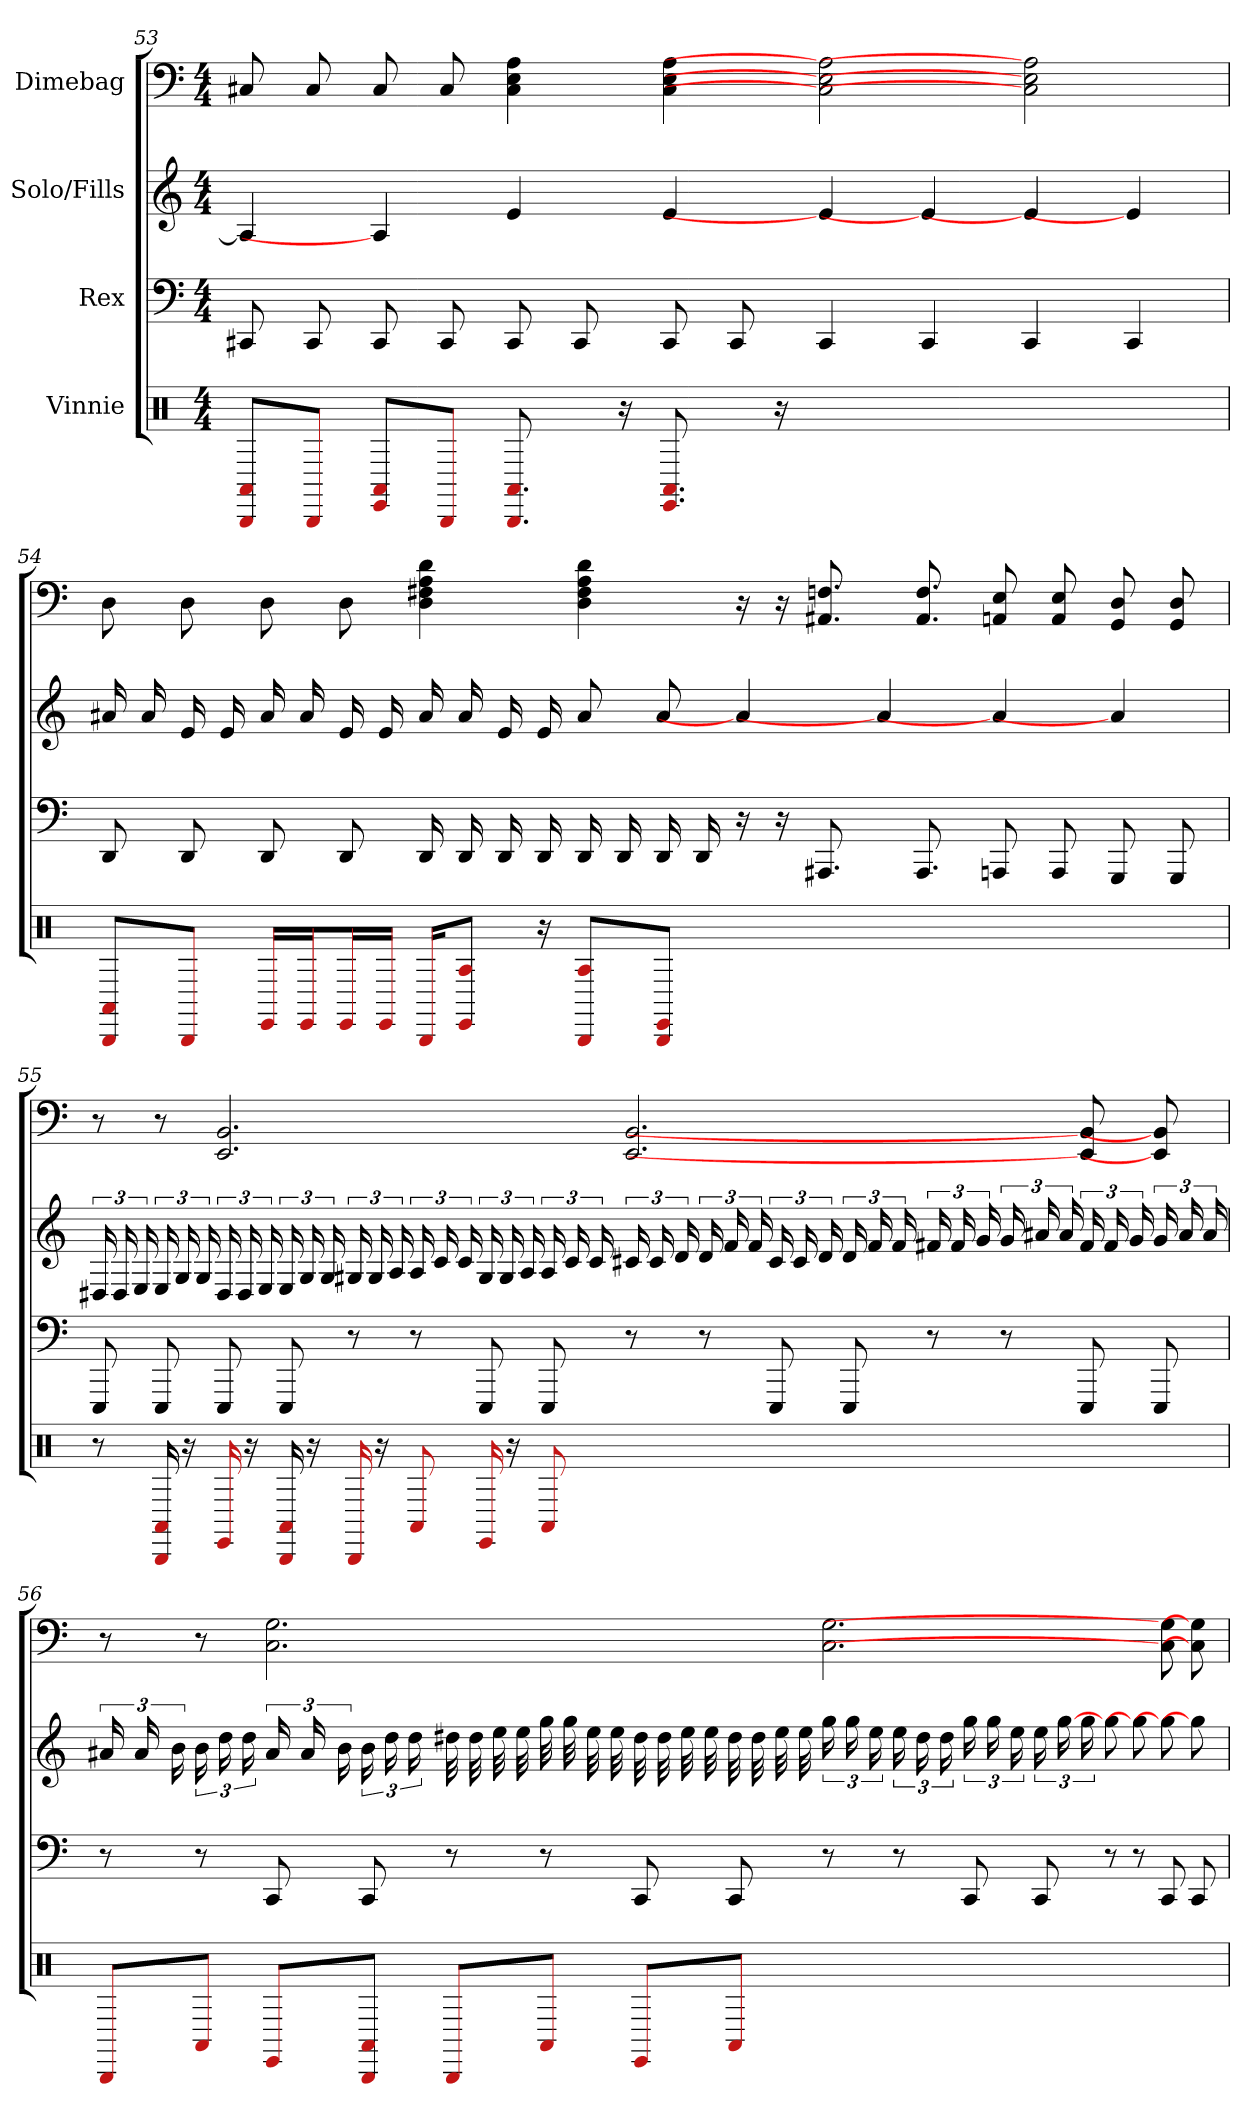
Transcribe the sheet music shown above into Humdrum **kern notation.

**kern	**kern	**kern	**kern
*part4	*part3	*part2	*part1
*staff4	*staff3	*staff2	*staff1
*I"Vinnie	*I"Rex	*I"Solo/Fills	*I"Dimebag
*clefX	*	*	*
*k[]	*k[]	*k[]	*k[]
*M4/4	*M4/4	*M4/4	*M4/4
=53	=53	=53	=53
8AA#/ 8BBB/L	8CC#	4A#]	8C#
8BBB/J	8CC#	.	8C#
8AA#/ 8EE/L	8CC#	4A#]	8C#
8BBB/J	8CC#	.	8C#
8.AA# 8.BBB	8CC#	4e	4A 4E 4C#
.	8CC#	.	.
16r	.	.	.
8.AA# 8.EE	8CC#	4e	4A 4E 4C#
.	8CC#	.	.
16r	.	.	.
1ryy	4CC#	4e]	2A] 2E] 2C#]
.	4CC#	4e]	.
.	4CC#	4e]	2A] 2E] 2C#]
.	4CC#	4e]	.
=54	=54	=54	=54
8AA#/ 8BBB/L	8DD	16a#	8D
.	.	16a#	.
8BBB/J	8DD	16e	8D
.	.	16e	.
16EE/LL	8DD	16a#	8D
16EE/J	.	16a#	.
16EE/L	8DD	16e	8D
16EE/JJ	.	16e	.
16BBB/KL	16DD	16a#	4d 4A 4F# 4D
8EE/ 8A/J	16DD	16a#	.
.	16DD	16e	.
16r	16DD	16e	.
8BBB/ 8A/L	16DD	8a#	4d 4A 4F# 4D
.	16DD	.	.
8EE/ 8BBB/J	16DD	8a#	.
.	16DD	.	.
1ryy	16r	4a#]	16r
.	16r	.	16r
.	8.AAA#	.	8.F 8.AA#
.	.	4a#]	.
.	8.AAA#	.	8.F 8.AA#
.	8AAA	4a#]	8E 8AA
.	8AAA	.	8E 8AA
.	8GGG	4a#]	8D 8GG
.	8GGG	.	8D 8GG
=55	=55	=55	=55
8r	8EEE	24D#	8r
.	.	24D#	.
.	.	24E	.
16AA# 16BBB	8EEE	24E	8r
.	.	24G	.
16r	.	.	.
.	.	24G	.
16EE	8EEE	24D#	2.BB 2.EE
.	.	24D#	.
16r	.	.	.
.	.	24E	.
16AA# 16BBB	8EEE	24E	.
.	.	24G	.
16r	.	.	.
.	.	24G	.
16BBB	8r	24G#	.
.	.	24G#	.
16r	.	.	.
.	.	24A	.
8AA#	8r	24A	.
.	.	24c	.
.	.	24c	.
16EE	8EEE	24G#	.
.	.	24G#	.
16r	.	.	.
.	.	24A	.
8AA#	8EEE	24A	.
.	.	24c	.
.	.	24c	.
1ryy	8r	24c#	2.BB 2.EE
.	.	24c#	.
.	.	24d	.
.	8r	24d	.
.	.	24f	.
.	.	24f	.
.	8EEE	24c#	.
.	.	24c#	.
.	.	24d	.
.	8EEE	24d	.
.	.	24f	.
.	.	24f	.
.	8r	24f#	.
.	.	24f#	.
.	.	24g	.
.	8r	24g	.
.	.	24a#	.
.	.	24a#	.
.	8EEE	24f#	8BB] 8EE]
.	.	24f#	.
.	.	24g	.
.	8EEE	24g	8BB] 8EE]
.	.	24a#	.
.	.	24a#	.
=56	=56	=56	=56
8BBB/L	8r	24a#	8r
.	.	24a#	.
.	.	24b	.
8AA#/J	8r	24b	8r
.	.	24dd	.
.	.	24dd	.
8EE/L	8CC	24a#	2.G 2.C
.	.	24a#	.
.	.	24b	.
8AA#/ 8BBB/J	8CC	24b	.
.	.	24dd	.
.	.	24dd	.
8BBB/L	8r	32dd#	.
.	.	32dd#	.
.	.	32ee	.
.	.	32ee	.
8AA#/J	8r	32gg	.
.	.	32gg	.
.	.	32ee	.
.	.	32ee	.
8EE/L	8CC	32dd#	.
.	.	32dd#	.
.	.	32ee	.
.	.	32ee	.
8AA#/J	8CC	32dd#	.
.	.	32dd#	.
.	.	32ee	.
.	.	32ee	.
1ryy	8r	24gg	2.G 2.C
.	.	24gg	.
.	.	24ee	.
.	8r	24ee	.
.	.	24dd#	.
.	.	24dd#	.
.	8CC	24gg	.
.	.	24gg	.
.	.	24ee	.
.	8CC	24ee	.
.	.	24gg	.
.	.	24gg	.
.	8r	8gg]	.
.	8r	8gg]	.
.	8CC	8gg]	8G] 8C]
.	8CC	8gg]	8G] 8C]
=	=	=	=
*-	*-	*-	*-
